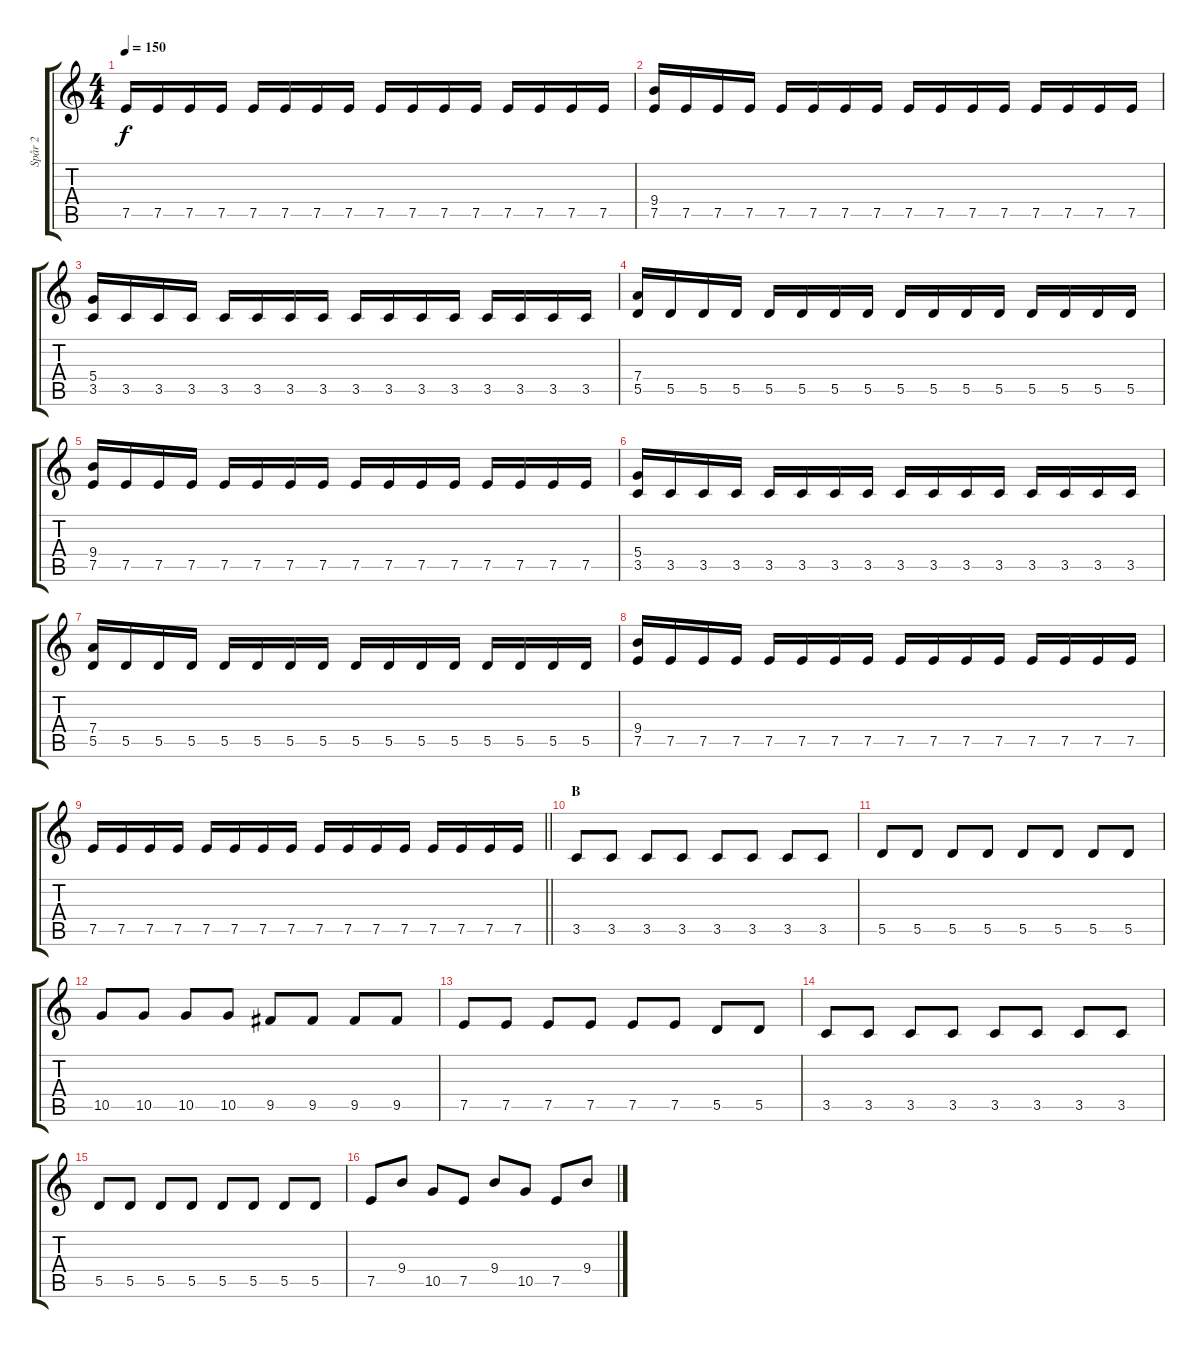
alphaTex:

\track ("Spår 2" "Spår 2") {instrument distortionguitar}
\staff {score tabs}
\tuning (E4 B3 G3 D3 A2 E2) {hide}
\ts (4 4)
\tempo 150
\clef g2
\ks c
7.5.16{dy f} 7.5.16 7.5.16 7.5.16 7.5.16 7.5.16 7.5.16 7.5.16 7.5.16 7.5.16 7.5.16 7.5.16 7.5.16 7.5.16 7.5.16 7.5.16 |
\section ("" "")
(9.4 7.5).16 7.5.16 7.5.16 7.5.16 7.5.16 7.5.16 7.5.16 7.5.16 7.5.16 7.5.16 7.5.16 7.5.16 7.5.16 7.5.16 7.5.16 7.5.16 |
(5.4 3.5).16 3.5.16 3.5.16 3.5.16 3.5.16 3.5.16 3.5.16 3.5.16 3.5.16 3.5.16 3.5.16 3.5.16 3.5.16 3.5.16 3.5.16 3.5.16 |
(7.4 5.5).16 5.5.16 5.5.16 5.5.16 5.5.16 5.5.16 5.5.16 5.5.16 5.5.16 5.5.16 5.5.16 5.5.16 5.5.16 5.5.16 5.5.16 5.5.16 |
(9.4 7.5).16 7.5.16 7.5.16 7.5.16 7.5.16 7.5.16 7.5.16 7.5.16 7.5.16 7.5.16 7.5.16 7.5.16 7.5.16 7.5.16 7.5.16 7.5.16 |
(5.4 3.5).16 3.5.16 3.5.16 3.5.16 3.5.16 3.5.16 3.5.16 3.5.16 3.5.16 3.5.16 3.5.16 3.5.16 3.5.16 3.5.16 3.5.16 3.5.16 |
(7.4 5.5).16 5.5.16 5.5.16 5.5.16 5.5.16 5.5.16 5.5.16 5.5.16 5.5.16 5.5.16 5.5.16 5.5.16 5.5.16 5.5.16 5.5.16 5.5.16 |
(9.4 7.5).16 7.5.16 7.5.16 7.5.16 7.5.16 7.5.16 7.5.16 7.5.16 7.5.16 7.5.16 7.5.16 7.5.16 7.5.16 7.5.16 7.5.16 7.5.16 |
\barLineRight lightlight
7.5.16 7.5.16 7.5.16 7.5.16 7.5.16 7.5.16 7.5.16 7.5.16 7.5.16 7.5.16 7.5.16 7.5.16 7.5.16 7.5.16 7.5.16 7.5.16 |
\section ("" "B")
3.5.8 3.5.8 3.5.8 3.5.8 3.5.8 3.5.8 3.5.8 3.5.8 |
5.5.8 5.5.8 5.5.8 5.5.8 5.5.8 5.5.8 5.5.8 5.5.8 |
10.5.8 10.5.8 10.5.8 10.5.8 9.5.8 9.5.8 9.5.8 9.5.8 |
7.5.8 7.5.8 7.5.8 7.5.8 7.5.8 7.5.8 5.5.8 5.5.8 |
3.5.8 3.5.8 3.5.8 3.5.8 3.5.8 3.5.8 3.5.8 3.5.8 |
5.5.8 5.5.8 5.5.8 5.5.8 5.5.8 5.5.8 5.5.8 5.5.8 |
7.5.8 9.4.8 10.5.8 7.5.8 9.4.8 10.5.8 7.5.8 9.4.8
